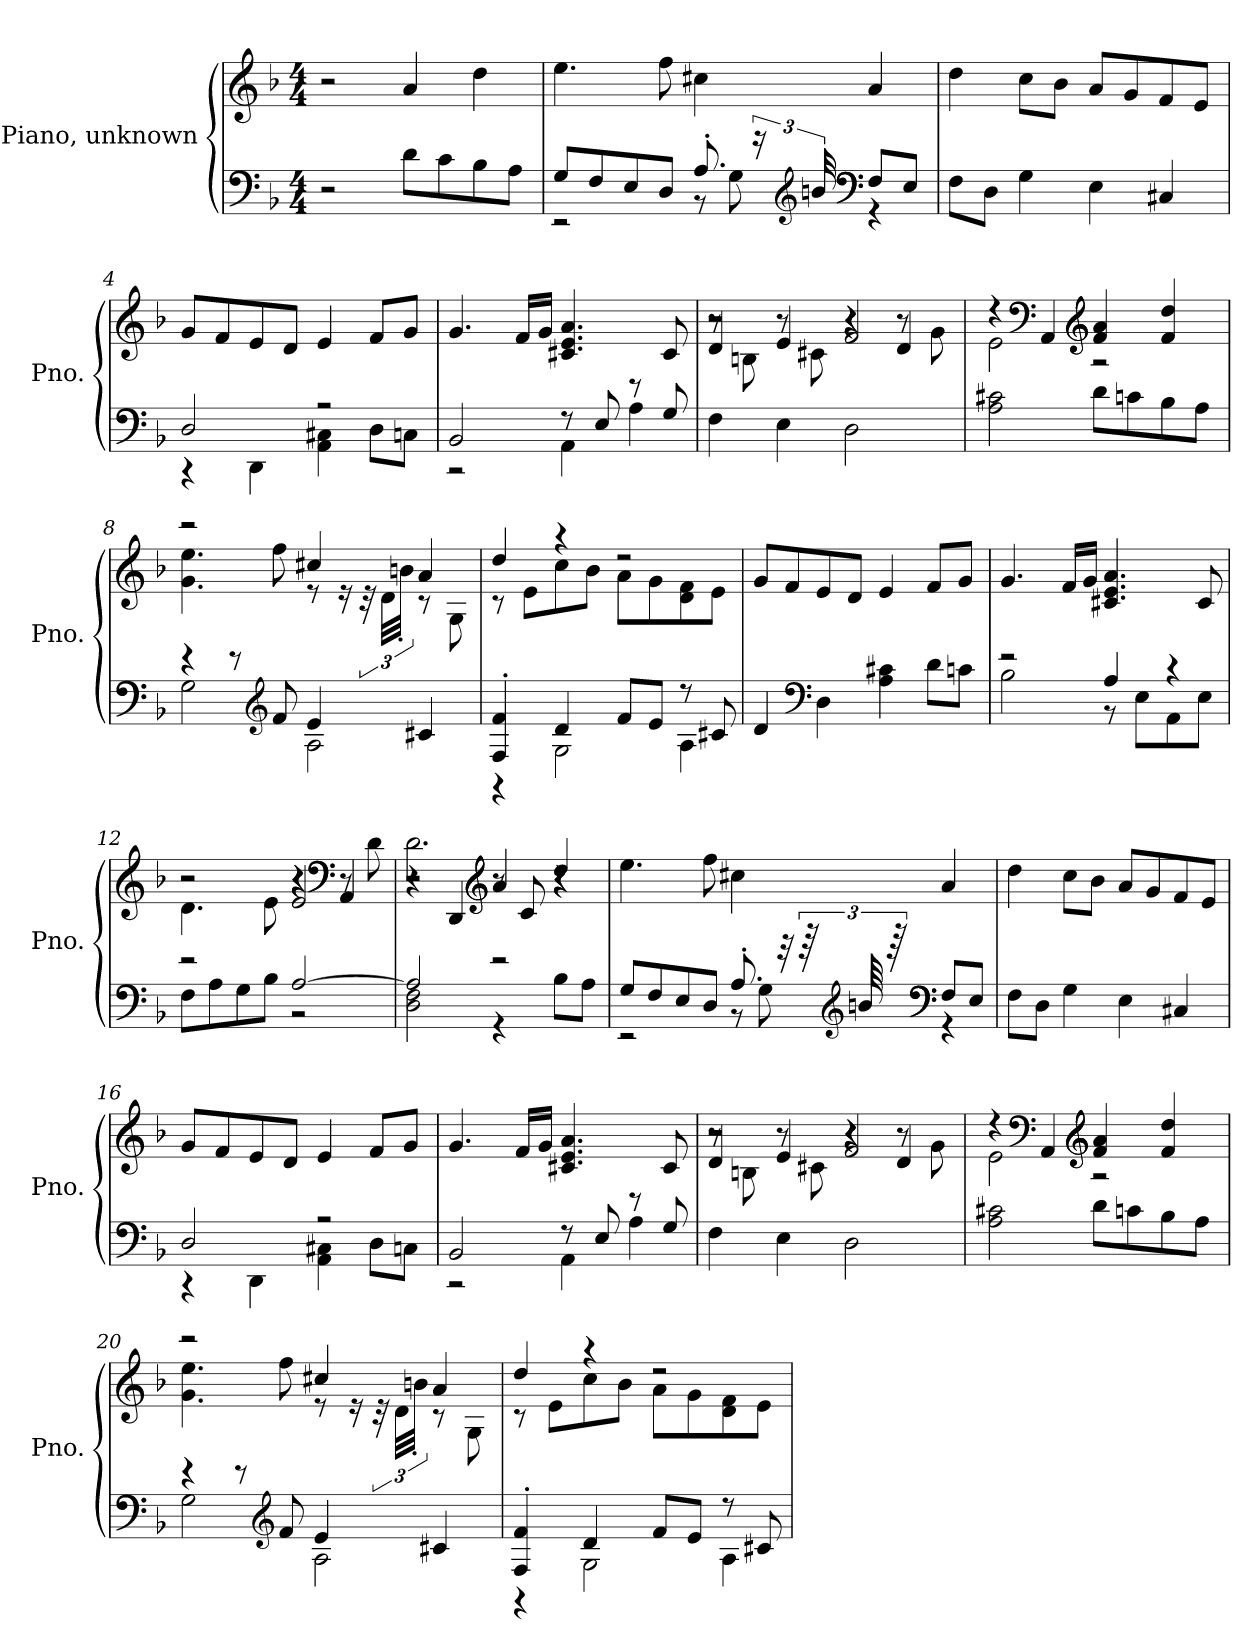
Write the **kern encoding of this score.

**kern	**kern
*part1	*part1
*staff2	*staff1
*I"Piano, unknown	*
*I'Pno.	*
*clefF4	*clefG2
*k[b-]	*k[b-]
*M4/4	*M4/4
*MM120	*MM120
=1	=1
2r	2r
8d\L	4a/
8c\	.
8B-\	4dd\
8A\J	.
=2	=2
*^	*
8G/L	2r	4.ee\
8F/	.	.
8E/	.	.
8D/J	.	8ff\
8.A'/	8r	4cc#X\
.	8G\	.
24r	.	.
*clefG2	*	*
48bn/	.	.
*clefF4	*	*
8F/L	4r	4a/
8E/J	.	.
*v	*v	*
=3	=3
8F\L	4dd\
8D\J	.
4G\	8cc\L
.	8b-\J
4E\	8a/L
.	8g/
4C#X/	8f/
.	8e/J
=4	=4
*^	*
2D/	4r	8g/L
.	.	8f/
.	4DD\	8e/
.	.	8d/J
2r	4AA\ 4C#X\	4e/
.	8D\L	8f/L
.	8Cn\J	8g/J
!!LO:LB:g=z
=5	=5	=5
2BB-/	2r	4.g/
.	.	16f/LL
.	.	16g/JJ
8r	4AA\	4.c#X/ 4.e/ 4.a/
8E/	.	.
8r	4A\	.
8G/	.	8c#/
*v	*v	*
=6	=6
*	*^
*	*	*^
4F\	4d/	8r	2r
.	.	8Bn\	.
4E\	4e/	8r	.
.	.	8c#X\	.
2D\	2f/	4r	4r
.	.	8r	4d/
.	.	8g\	.
*	*	*v	*v
=7	=7	=7
2A\ 2c#X\	4r	2e\
*	*clefF4	*
.	4AA/	.
*	*clefG2	*
8d\L	4f/ 4a/	2r
8cn\	.	.
8B-\	4f/ 4dd/	.
8A\J	.	.
=8	=8	=8
*^	*	*
4r	2G\	2r	4.g\ 4.ee\
8r	.	.	.
*clefG2	*	*	*
8f/	.	.	8ff\
4e/	2A\	4cc#X/	8r
.	.	.	16r
.	.	.	48r
.	.	.	48d\LLL
.	.	.	48bn'\JJJ
4c#X/	.	4a/	8r
.	.	.	8G\
!!LO:LB:g=z	!!
=9	=9	=9	=9
4F/' 4f/'	4r	4dd/	8r
.	.	.	8e\L
4d/	2G\	4r	8cc\
.	.	.	8b-\J
8f/L	.	2r	8a\L
8e/J	.	.	8g\
8r	4A\	.	8d\ 8f\
8c#X/	.	.	8e\J
*v	*v	*	*
*	*v	*v
=10	=10
4d/	8g/L
.	8f/
*clefF4	*
4D\	8e/
.	8d/J
4A\ 4c#X\	4e/
8d\L	8f/L
8cn\J	8g/J
=11	=11
*^	*
2r	2B-\	4.g/
.	.	16f/LL
.	.	16g/JJ
4A/	8r	4.c#X/ 4.e/ 4.a/
.	8E\L	.
4r	8AA\	.
.	8E\J	8c#/
=12	=12	=12
*	*	*^
*	*	*	*^
2r	8F\L	2r	4.d\	2r
.	8A\	.	.	.
.	8G\	.	.	.
.	8B-\J	.	8e\	.
[2A/	2r	2e/	4r	4r
*	*	*clefF4	*	*
.	.	.	8r	4AA/
.	.	.	8d\	.
!!LO:LB:g=z	!!	!!
=13	=13	=13	=13	=13
2A/]	2D\ 2F\	2r	2.d\	4r
.	.	.	.	4DD/
*	*	*clefG2	*	*
2r	4r	4a/	.	8r
.	.	.	.	8c/
.	8B-\L	4r	4r	4dd/
.	8A\J	.	.	.
*	*	*v	*v	*v
=14	=14	=14
8G/L	2r	4.ee\
8F/	.	.
8E/	.	.
8D/J	.	8ff\
8.A'/	8r	4cc#X\
.	8G\	.
32r	.	.
96r	.	.
*clefG2	*	*
96bn/	.	.
96r	.	.
*clefF4	*	*
8F/L	4r	4a/
8E/J	.	.
*v	*v	*
=15	=15
8F\L	4dd\
8D\J	.
4G\	8cc\L
.	8b-\J
4E\	8a/L
.	8g/
4C#X/	8f/
.	8e/J
=16	=16
*^	*
2D/	4r	8g/L
.	.	8f/
.	4DD\	8e/
.	.	8d/J
2r	4AA\ 4C#X\	4e/
.	8D\L	8f/L
.	8Cn\J	8g/J
!!LO:LB:g=z
=17	=17	=17
2BB-/	2r	4.g/
.	.	16f/LL
.	.	16g/JJ
8r	4AA\	4.c#X/ 4.e/ 4.a/
8E/	.	.
8r	4A\	.
8G/	.	8c#/
*v	*v	*
=18	=18
*	*^
*	*	*^
4F\	4d/	8r	2r
.	.	8Bn\	.
4E\	4e/	8r	.
.	.	8c#X\	.
2D\	2f/	4r	4r
.	.	8r	4d/
.	.	8g\	.
*	*	*v	*v
=19	=19	=19
2A\ 2c#X\	4r	2e\
*	*clefF4	*
.	4AA/	.
*	*clefG2	*
8d\L	4f/ 4a/	2r
8cn\	.	.
8B-\	4f/ 4dd/	.
8A\J	.	.
=20	=20	=20
*^	*	*
4r	2G\	2r	4.g\ 4.ee\
8r	.	.	.
*clefG2	*	*	*
8f/	.	.	8ff\
4e/	2A\	4cc#X/	8r
.	.	.	16r
.	.	.	48r
.	.	.	48d\LLL
.	.	.	48bn'\JJJ
4c#X/	.	4a/	8r
.	.	.	8G\
!!LO:LB:g=z	!!
=21	=21	=21	=21
4F/' 4f/'	4r	4dd/	8r
.	.	.	8e\L
4d/	2G\	4r	8cc\
.	.	.	8b-\J
8f/L	.	2r	8a\L
8e/J	.	.	8g\
8r	4A\	.	8d\ 8f\
8c#X/	.	.	8e\J
*v	*v	*	*
*	*v	*v
=	=
*-	*-
